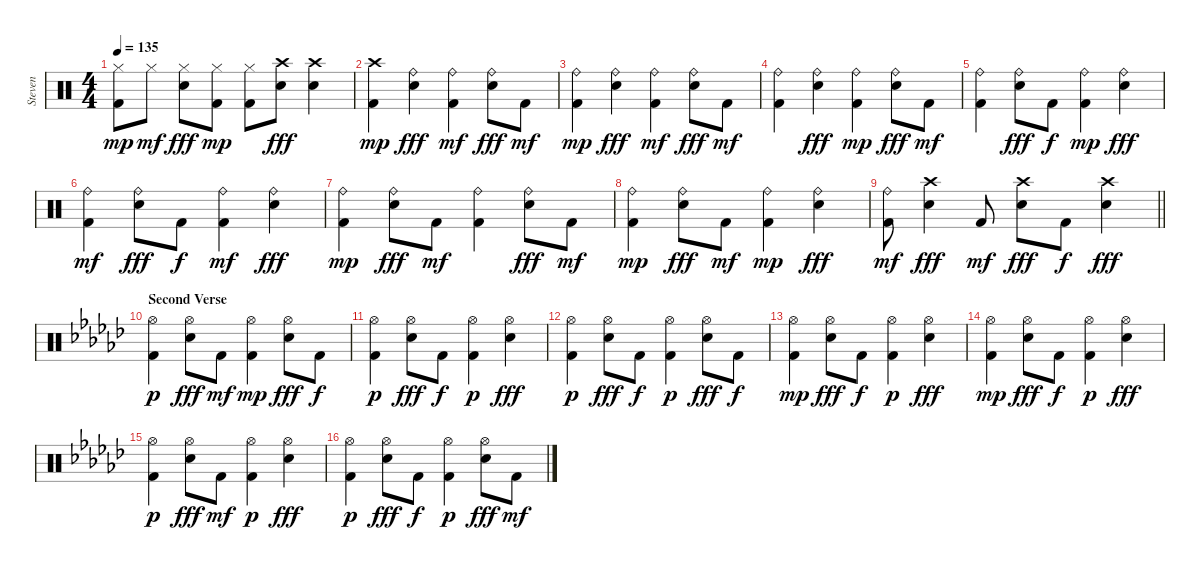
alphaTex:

\track ("Steven" "Steven") {instrument percussion}
\staff {score}
\articulation defaults
\ts (4 4)
\tempo 135
\clef neutral
\ks c
("Kick (hit) 2" "Hi-Hat (closed)").8{dy mp} "Hi-Hat (closed)".8{dy mf} ("Hi-Hat (closed)" "Electric Snare (hit)").8{dy fff} ("Kick (hit) 2" "Hi-Hat (closed)").8{dy mp} ("Kick (hit) 2" "Hi-Hat (closed)").8 ("Crash high (hit)" "Electric Snare (hit)").8{dy fff} ("Crash high (hit)" "Electric Snare (hit)").4 |
("Kick (hit) 2" "Crash high (hit)").4{dy mp} ("Ride (bell)" "Electric Snare (hit)").4{dy fff} ("Kick (hit) 2" "Ride (bell)").4{dy mf} ("Ride (bell)" "Electric Snare (hit)").8{dy fff} "Kick (hit) 2".8{dy mf} |
("Kick (hit) 2" "Ride (bell)").4{dy mp} ("Ride (bell)" "Electric Snare (hit)").4{dy fff} ("Kick (hit) 2" "Ride (bell)").4{dy mf} ("Ride (bell)" "Electric Snare (hit)").8{dy fff} "Kick (hit) 2".8{dy mf} |
("Kick (hit) 2" "Ride (bell)").4 ("Ride (bell)" "Electric Snare (hit)").4{dy fff} ("Kick (hit) 2" "Ride (bell)").4{dy mp} ("Ride (bell)" "Electric Snare (hit)").8{dy fff} "Kick (hit) 2".8{dy mf} |
("Kick (hit) 2" "Ride (bell)").4 ("Ride (bell)" "Electric Snare (hit)").8{dy fff} "Kick (hit) 2".8{dy f} ("Kick (hit) 2" "Ride (bell)").4{dy mp} ("Ride (bell)" "Electric Snare (hit)").4{dy fff} |
("Kick (hit) 2" "Ride (bell)").4{dy mf} ("Ride (bell)" "Electric Snare (hit)").8{dy fff} "Kick (hit) 2".8{dy f} ("Kick (hit) 2" "Ride (bell)").4{dy mf} ("Ride (bell)" "Electric Snare (hit)").4{dy fff} |
("Kick (hit) 2" "Ride (bell)").4{dy mp} ("Ride (bell)" "Electric Snare (hit)").8{dy fff} "Kick (hit) 2".8{dy mf} ("Kick (hit) 2" "Ride (bell)").4 ("Ride (bell)" "Electric Snare (hit)").8{dy fff} "Kick (hit) 2".8{dy mf} |
("Kick (hit) 2" "Ride (bell)").4{dy mp} ("Ride (bell)" "Electric Snare (hit)").8{dy fff} "Kick (hit) 2".8{dy mf} ("Kick (hit) 2" "Ride (bell)").4{dy mp} ("Ride (bell)" "Electric Snare (hit)").4{dy fff} |
\barLineRight lightlight
("Kick (hit) 2" "Ride (bell)").8{dy mf} ("Crash high (hit)" "Electric Snare (hit)").4{dy fff} "Kick (hit) 2".8{dy mf} ("Crash high (hit)" "Electric Snare (hit)").8{dy fff} "Kick (hit) 2".8{dy f} ("Crash high (hit)" "Electric Snare (hit)").4{dy fff} |
\section ("" "Second Verse")
\ks gb
("Kick (hit) 2" "Hi-Hat (open)").4{dy p} ("Hi-Hat (open)" "Electric Snare (hit)").8{dy fff} "Kick (hit) 2".8{dy mf} ("Kick (hit) 2" "Hi-Hat (open)").4{dy mp} ("Hi-Hat (open)" "Electric Snare (hit)").8{dy fff} "Kick (hit) 2".8{dy f} |
("Kick (hit) 2" "Hi-Hat (open)").4{dy p} ("Hi-Hat (open)" "Electric Snare (hit)").8{dy fff} "Kick (hit) 2".8{dy f} ("Kick (hit) 2" "Hi-Hat (open)").4{dy p} ("Hi-Hat (open)" "Electric Snare (hit)").4{dy fff} |
("Kick (hit) 2" "Hi-Hat (open)").4{dy p} ("Hi-Hat (open)" "Electric Snare (hit)").8{dy fff} "Kick (hit) 2".8{dy f} ("Kick (hit) 2" "Hi-Hat (open)").4{dy p} ("Hi-Hat (open)" "Electric Snare (hit)").8{dy fff} "Kick (hit) 2".8{dy f} |
("Kick (hit) 2" "Hi-Hat (open)").4{dy mp} ("Hi-Hat (open)" "Electric Snare (hit)").8{dy fff} "Kick (hit) 2".8{dy f} ("Kick (hit) 2" "Hi-Hat (open)").4{dy p} ("Hi-Hat (open)" "Electric Snare (hit)").4{dy fff} |
("Kick (hit) 2" "Hi-Hat (open)").4{dy mp} ("Hi-Hat (open)" "Electric Snare (hit)").8{dy fff} "Kick (hit) 2".8{dy f} ("Kick (hit) 2" "Hi-Hat (open)").4{dy p} ("Hi-Hat (open)" "Electric Snare (hit)").4{dy fff} |
("Kick (hit) 2" "Hi-Hat (open)").4{dy p} ("Hi-Hat (open)" "Electric Snare (hit)").8{dy fff} "Kick (hit) 2".8{dy mf} ("Kick (hit) 2" "Hi-Hat (open)").4{dy p} ("Hi-Hat (open)" "Electric Snare (hit)").4{dy fff} |
("Kick (hit) 2" "Hi-Hat (open)").4{dy p} ("Hi-Hat (open)" "Electric Snare (hit)").8{dy fff} "Kick (hit) 2".8{dy f} ("Kick (hit) 2" "Hi-Hat (open)").4{dy p} ("Hi-Hat (open)" "Electric Snare (hit)").8{dy fff} "Kick (hit) 2".8{dy mf}
